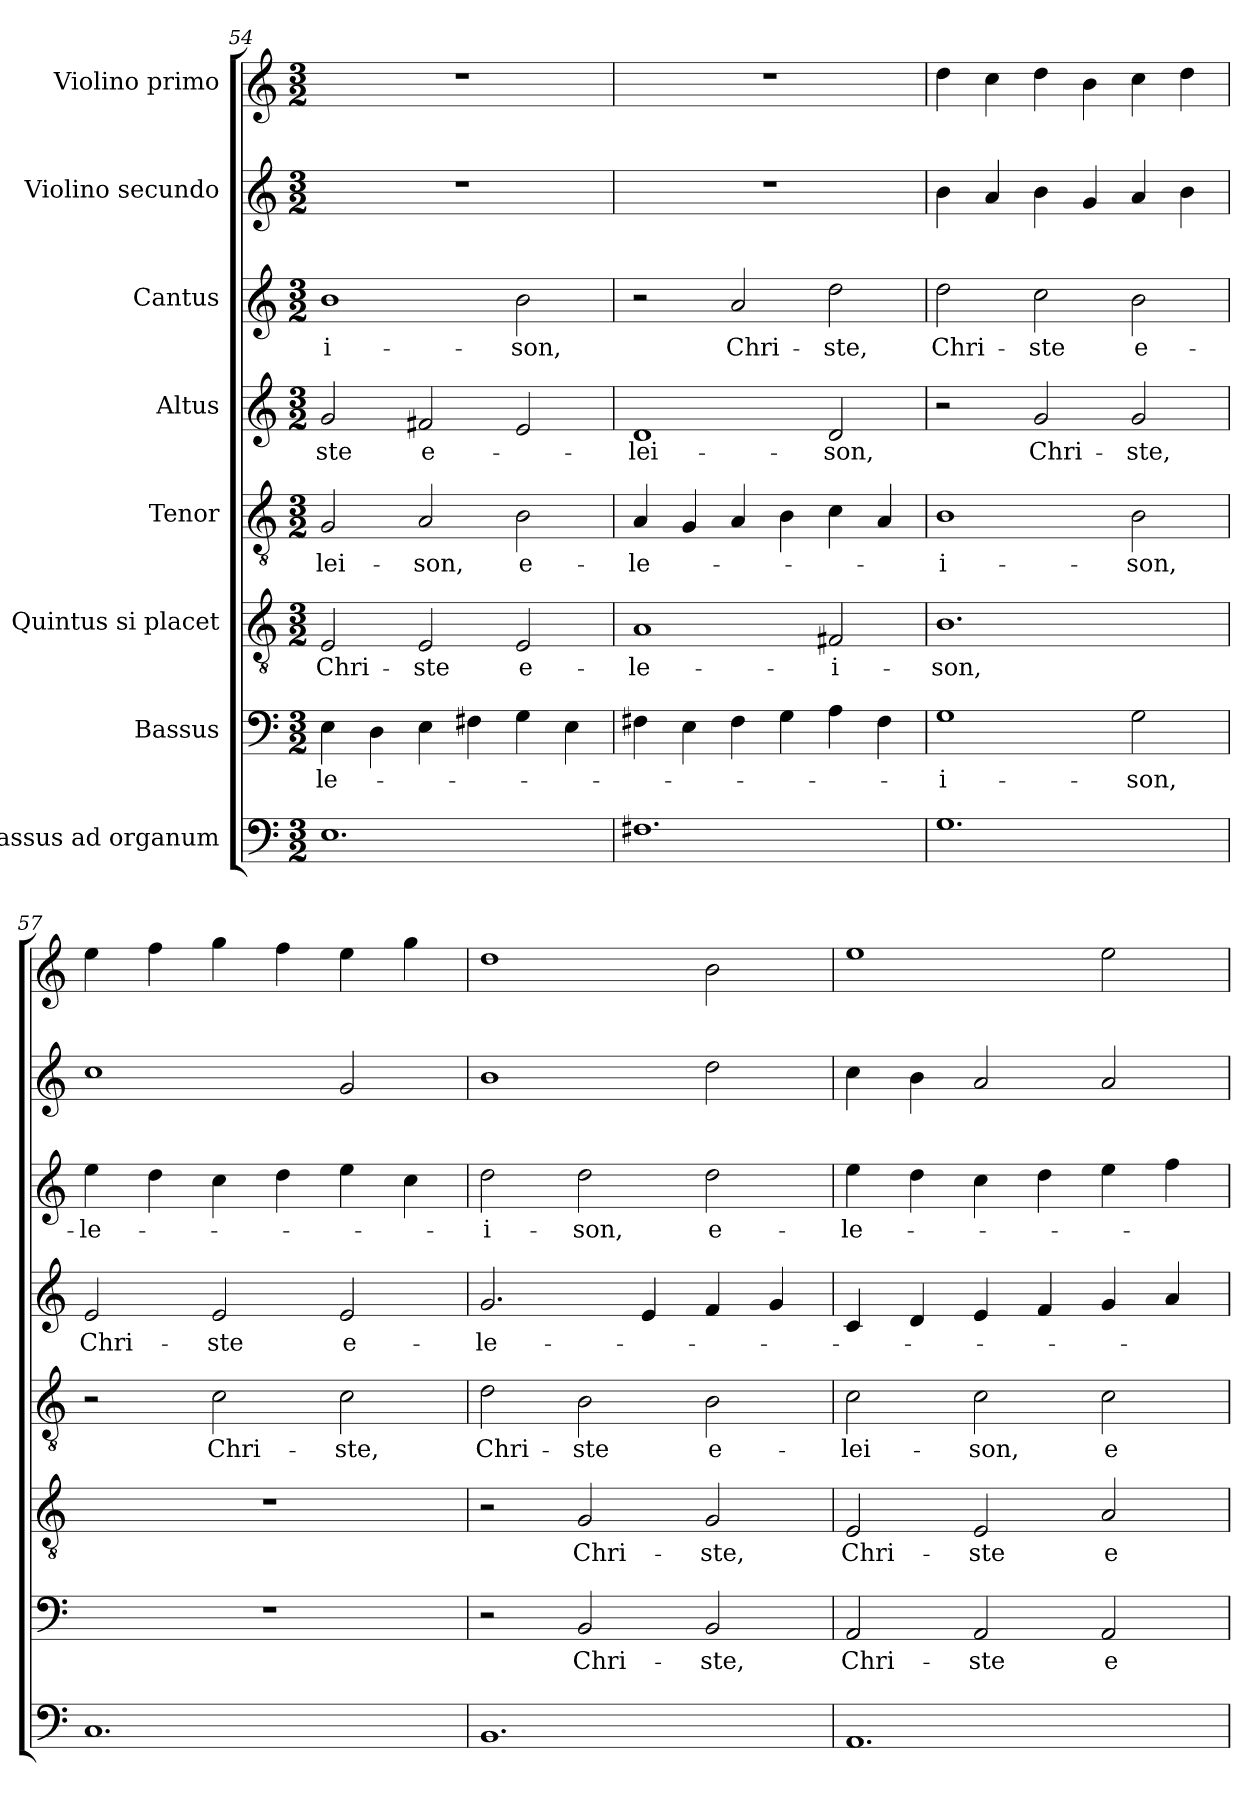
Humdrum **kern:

**kern	**kern	**text	**kern	**text	**kern	**text	**kern	**text	**kern	**text	**kern	**kern
*part8	*part7	*part7	*part6	*part6	*part5	*part5	*part4	*part4	*part3	*part3	*part2	*part1
*staff8	*staff7	*staff7	*staff6	*staff6	*staff5	*staff5	*staff4	*staff4	*staff3	*staff3	*staff2	*staff1
*I"Bassus ad organum	*I"Bassus	*	*I"Quintus si placet	*	*I"Tenor	*	*I"Altus	*	*I"Cantus	*	*I"Violino secundo	*I"Violino primo
*clefF4	*clefF4	*	*clefGv2	*	*clefGv2	*	*clefG2	*	*clefG2	*	*clefG2	*clefG2
*k[]	*k[]	*	*k[]	*	*k[]	*	*k[]	*	*k[]	*	*k[]	*k[]
*C:	*C:	*	*C:	*	*C:	*	*C:	*	*C:	*	*C:	*C:
*M3/2	*M3/2	*	*M3/2	*	*M3/2	*	*M3/2	*	*M3/2	*	*M3/2	*M3/2
=54	=54	=54	=54	=54	=54	=54	=54	=54	=54	=54	=54	=54
!	!	!LO:LY:b	!	!LO:LY:b	!	!LO:LY:b	!	!LO:LY:b	!	!LO:LY:b	!	!
1.E	4E\	-le-	2E/	Chri-	2G/	-lei-	2g/	-ste	1b	-i-	1.r	1.r
.	4D\	.	.	.	.	.	.	.	.	.	.	.
!	!	!	!	!LO:LY:b	!	!LO:LY:b	!	!LO:LY:b	!	!	!	!
.	4E\	.	2E/	-ste	2A/	-son,	2f#X/	e-	.	.	.	.
.	4F#X\	.	.	.	.	.	.	.	.	.	.	.
!	!	!	!	!LO:LY:b	!	!LO:LY:b	!	!	!	!LO:LY:b	!	!
.	4G\	.	2E/	e-	2B\	e-	2e/	.	2b\	-son,	.	.
.	4E\	.	.	.	.	.	.	.	.	.	.	.
=55	=55	=55	=55	=55	=55	=55	=55	=55	=55	=55	=55	=55
!	!	!	!	!LO:LY:b	!	!LO:LY:b	!	!LO:LY:b	!	!	!	!
1.F#X	4F#X\	.	1A	-le-	4A/	-le-	1d	-lei-	2r	.	1.r	1.r
.	4E\	.	.	.	4G/	.	.	.	.	.	.	.
!	!	!	!	!	!	!	!	!	!	!LO:LY:b	!	!
.	4F#\	.	.	.	4A/	.	.	.	2a/	Chri-	.	.
.	4G\	.	.	.	4B\	.	.	.	.	.	.	.
!	!	!	!	!LO:LY:b	!	!	!	!LO:LY:b	!	!LO:LY:b	!	!
.	4A\	.	2F#X/	-i-	4c\	.	2d/	-son,	2dd\	-ste,	.	.
.	4F#\	.	.	.	4A/	.	.	.	.	.	.	.
=56	=56	=56	=56	=56	=56	=56	=56	=56	=56	=56	=56	=56
!	!	!LO:LY:b	!	!LO:LY:b	!	!LO:LY:b	!	!	!	!LO:LY:b	!	!
1.G	1G	-i-	1.B	-son,	1B	-i-	2r	.	2dd\	Chri-	4b\	4dd\
.	.	.	.	.	.	.	.	.	.	.	4a/	4cc\
!	!	!	!	!	!	!	!	!LO:LY:b	!	!LO:LY:b	!	!
.	.	.	.	.	.	.	2g/	Chri-	2cc\	-ste	4b\	4dd\
.	.	.	.	.	.	.	.	.	.	.	4g/	4b\
!	!	!LO:LY:b	!	!	!	!LO:LY:b	!	!LO:LY:b	!	!LO:LY:b	!	!
.	2G\	-son,	.	.	2B\	-son,	2g/	-ste,	2b\	e-	4a/	4cc\
.	.	.	.	.	.	.	.	.	.	.	4b\	4dd\
=57	=57	=57	=57	=57	=57	=57	=57	=57	=57	=57	=57	=57
!	!	!	!	!	!	!	!	!LO:LY:b	!	!LO:LY:b	!	!
1.C	1.r	.	1.r	.	2r	.	2e/	Chri-	4ee\	-le-	1cc	4ee\
.	.	.	.	.	.	.	.	.	4dd\	.	.	4ff\
!	!	!	!	!	!	!LO:LY:b	!	!LO:LY:b	!	!	!	!
.	.	.	.	.	2c\	Chri-	2e/	-ste	4cc\	.	.	4gg\
.	.	.	.	.	.	.	.	.	4dd\	.	.	4ff\
!	!	!	!	!	!	!LO:LY:b	!	!LO:LY:b	!	!	!	!
.	.	.	.	.	2c\	-ste,	2e/	e-	4ee\	.	2g/	4ee\
.	.	.	.	.	.	.	.	.	4cc\	.	.	4gg\
=58	=58	=58	=58	=58	=58	=58	=58	=58	=58	=58	=58	=58
!	!	!	!	!	!	!LO:LY:b	!	!LO:LY:b	!	!LO:LY:b	!	!
1.BB	2r	.	2r	.	2d\	Chri-	2.g/	-le-	2dd\	-i-	1b	1dd
!	!	!LO:LY:b	!	!LO:LY:b	!	!LO:LY:b	!	!	!	!LO:LY:b	!	!
.	2BB/	Chri-	2G/	Chri-	2B\	-ste	.	.	2dd\	-son,	.	.
.	.	.	.	.	.	.	4e/	.	.	.	.	.
!	!	!LO:LY:b	!	!LO:LY:b	!	!LO:LY:b	!	!	!	!LO:LY:b	!	!
.	2BB/	-ste,	2G/	-ste,	2B\	e-	4f/	.	2dd\	e-	2dd\	2b\
.	.	.	.	.	.	.	4g/	.	.	.	.	.
!!LO:LB:g=z
=59	=59	=59	=59	=59	=59	=59	=59	=59	=59	=59	=59	=59
!	!	!LO:LY:b	!	!LO:LY:b	!	!LO:LY:b	!	!	!	!LO:LY:b	!	!
1.AA	2AA/	Chri-	2E/	Chri-	2c\	-lei-	4c/	.	4ee\	-le-	4cc\	1ee
.	.	.	.	.	.	.	4d/	.	4dd\	.	4b\	.
!	!	!LO:LY:b	!	!LO:LY:b	!	!LO:LY:b	!	!	!	!	!	!
.	2AA/	-ste	2E/	-ste	2c\	-son,	4e/	.	4cc\	.	2a/	.
.	.	.	.	.	.	.	4f/	.	4dd\	.	.	.
!	!	!LO:LY:b	!	!LO:LY:b	!	!LO:LY:b	!	!	!	!	!	!
.	2AA/	e-	2A/	e-	2c\	e-	4g/	.	4ee\	.	2a/	2ee\
.	.	.	.	.	.	.	4a/	.	4ff\	.	.	.
=	=	=	=	=	=	=	=	=	=	=	=	=
*-	*-	*-	*-	*-	*-	*-	*-	*-	*-	*-	*-	*-
